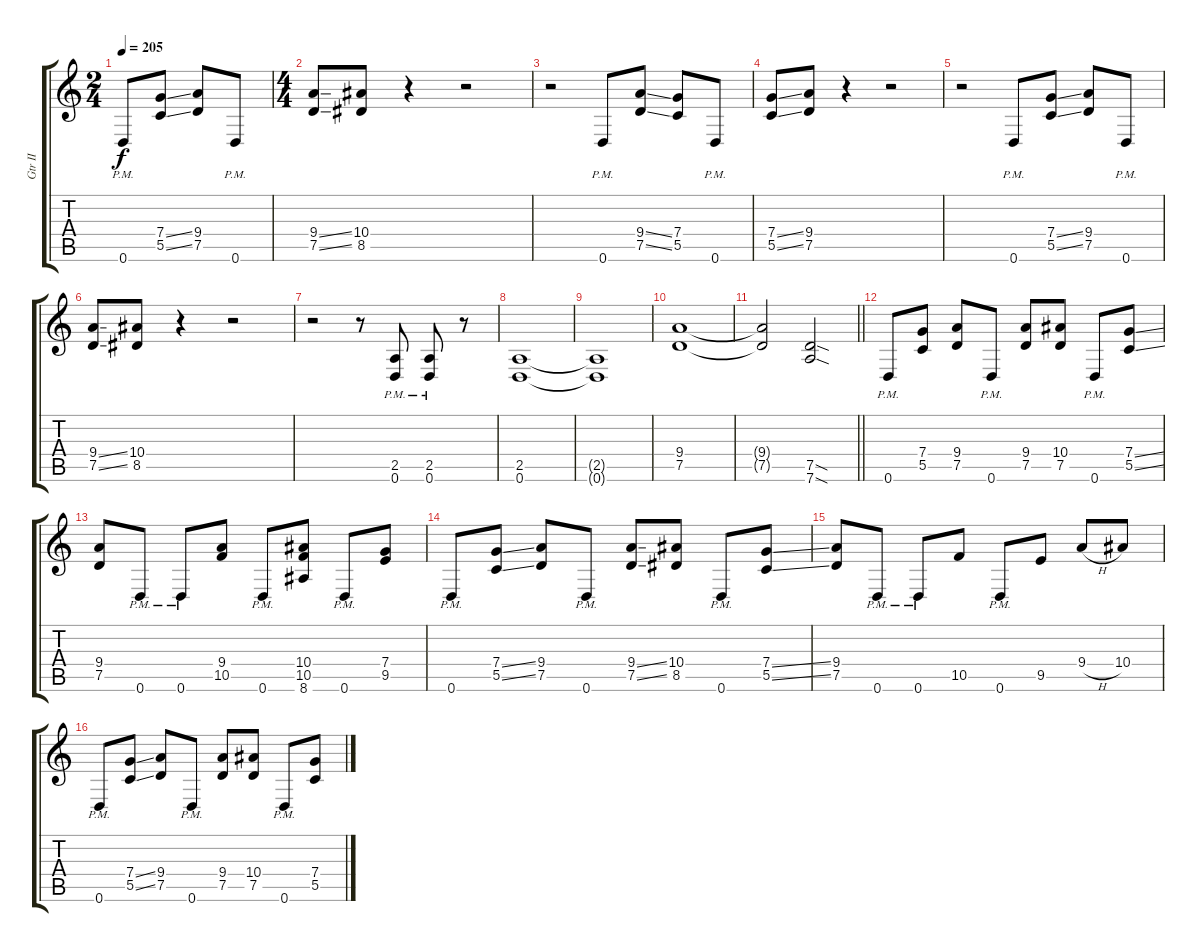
\track ("Gtr II" "Gtr II") {instrument overdrivenguitar}
\staff {score tabs}
\tuning (D4 A3 F3 C3 G2 D2) {hide}
\ts (2 4)
\tempo 205
\clef g2
\ks c
0.6{pm}.8{dy f instrument overdrivenguitar} (7.4{ss} 5.5{ss}).8 (9.4 7.5).8 0.6{pm}.8 |
\ts (4 4)
(9.4{ss} 7.5{ss}).8 (10.4 8.5).8 r.4 r.2 |
r.2 0.6{pm}.8 (9.4{ss} 7.5{ss}).8 (7.4 5.5).8 0.6{pm}.8 |
(7.4{ss} 5.5{ss}).8 (9.4 7.5).8 r.4 r.2 |
r.2 0.6{pm}.8 (7.4{ss} 5.5{ss}).8 (9.4 7.5).8 0.6{pm}.8 |
(9.4{ss} 7.5{ss}).8 (10.4 8.5).8 r.4 r.2 |
r.2 r.8 (2.5{pm} 0.6{pm}).8 (2.5{pm} 0.6{pm}).8 r.8 |
(2.5 0.6).1 |
(2.5{t} 0.6{t}).1 |
(9.4 7.5).1 |
\barLineRight lightlight
(9.4{t} 7.5{t}).2 (7.5{sod} 7.6{sod}).2 |
0.6{pm}.8 (7.4 5.5).8 (9.4 7.5).8 0.6{pm}.8 (9.4 7.5).8 (10.4 7.5).8 0.6{pm}.8 (7.4{ss} 5.5{ss}).8 |
(9.4 7.5).8 0.6{pm}.8 0.6{pm}.8 (9.4 10.5).8 0.6{pm}.8 (10.4 10.5 8.6).8 0.6{pm}.8 (7.4 9.5).8 |
0.6{pm}.8 (7.4{ss} 5.5{ss}).8 (9.4 7.5).8 0.6{pm}.8 (9.4{ss} 7.5{ss}).8 (10.4 8.5).8 0.6{pm}.8 (7.4{ss} 5.5{ss}).8 |
(9.4 7.5).8 0.6{pm}.8 0.6{pm}.8 10.5.8 0.6{pm}.8 9.5.8 9.4{h}.8 10.4.8 |
0.6{pm}.8 (7.4{ss} 5.5{ss}).8 (9.4 7.5).8 0.6{pm}.8 (9.4 7.5).8 (10.4 7.5).8 0.6{pm}.8 (7.4 5.5).8
